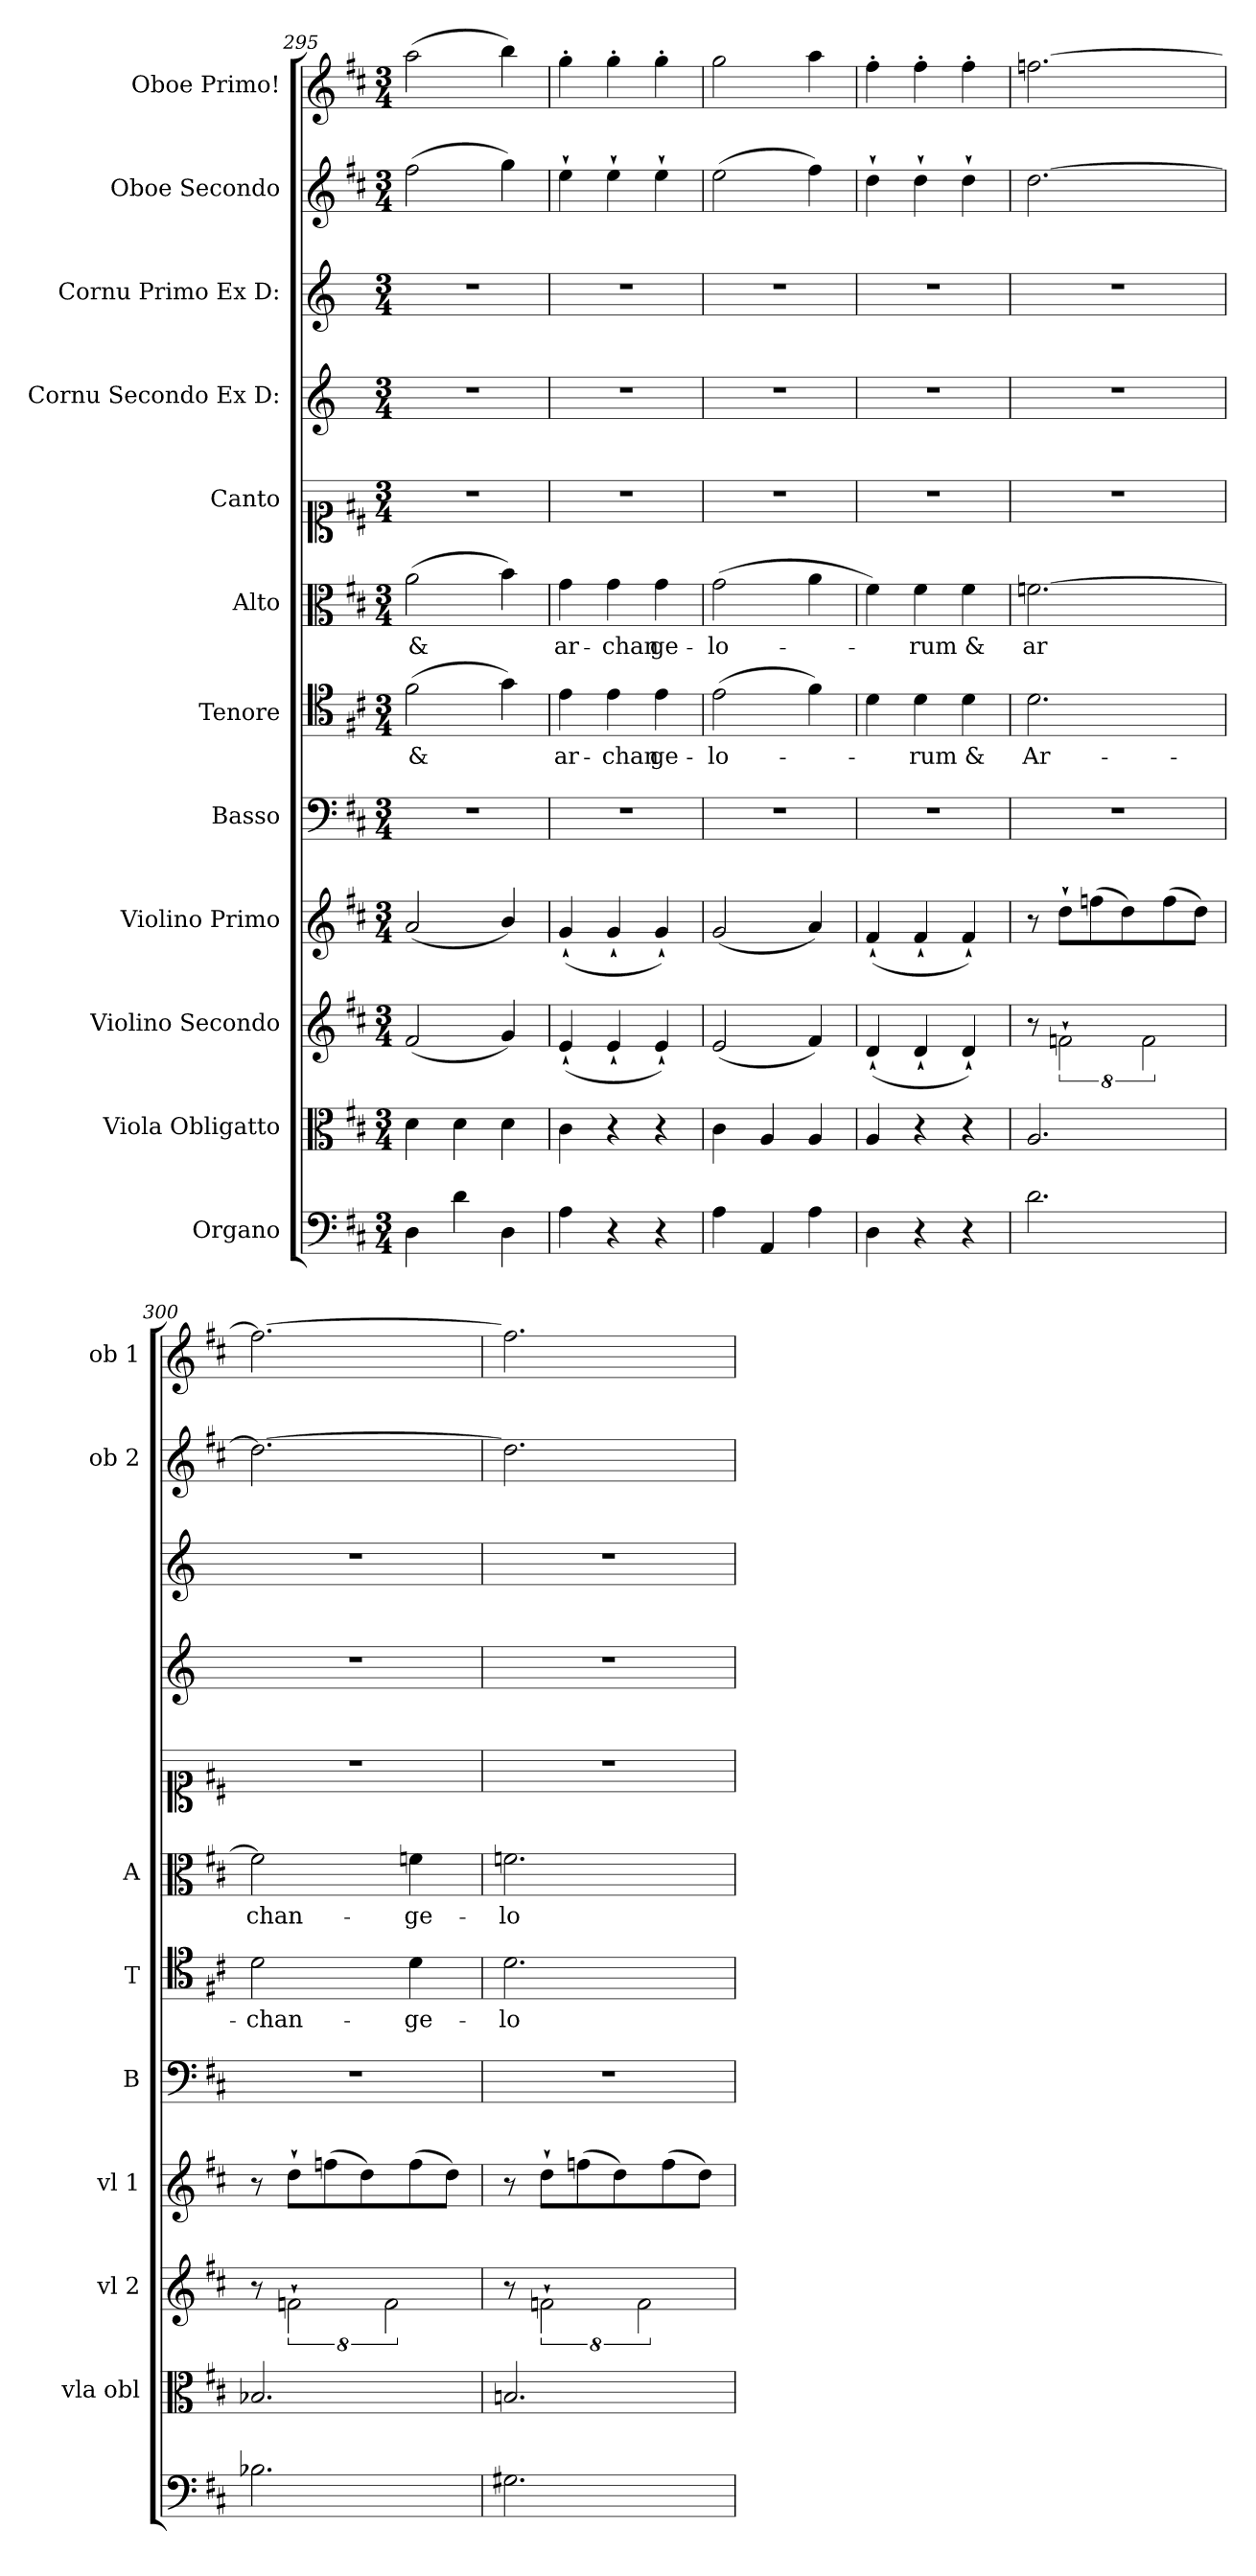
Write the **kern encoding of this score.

**kern	**kern	**kern	**kern	**kern	**kern	**text	**kern	**text	**kern	**kern	**kern	**kern	**kern
*part12	*part11	*part10	*part9	*part8	*part7	*part7	*part6	*part6	*part5	*part4	*part3	*part2	*part1
*staff12	*staff11	*staff10	*staff9	*staff8	*staff7	*staff7	*staff6	*staff6	*staff5	*staff4	*staff3	*staff2	*staff1
*I"Organo	*I"Viola Obligatto	*I"Violino Secondo	*I"Violino Primo	*I"Basso	*I"Tenore	*	*I"Alto	*	*I"Canto	*I"Cornu Secondo Ex D:	*I"Cornu Primo Ex D:	*I"Oboe Secondo	*I"Oboe Primo!
*	*I'vla obl	*I'vl 2	*I'vl 1	*I'B	*I'T	*	*I'A	*	*	*	*	*I'ob 2	*I'ob 1
*clefF4	*clefC3	*clefG2	*clefG2	*clefF4	*clefC4	*	*clefC3	*	*clefC1	*clefG2	*clefG2	*clefG2	*clefG2
*	*	*	*	*	*	*	*	*	*	*ITrd-1c-2	*ITrd-1c-2	*	*
*k[f#c#]	*k[f#c#]	*k[f#c#]	*k[f#c#]	*k[f#c#]	*k[f#c#]	*	*k[f#c#]	*	*k[f#c#]	*k[f#c#]	*k[f#c#]	*k[f#c#]	*k[f#c#]
*D:	*D:	*D:	*D:	*D:	*D:	*	*D:	*	*D:	*	*	*D:	*D:
*M3/4	*M3/4	*M3/4	*M3/4	*M3/4	*M3/4	*	*M3/4	*	*M3/4	*M3/4	*M3/4	*M3/4	*M3/4
=295	=295	=295	=295	=295	=295	=295	=295	=295	=295	=295	=295	=295	=295
!	!	!	!	!	!	!	!	!LO:LY:i	!	!	!	!	!
4D\	4d\	(2f#/	(2a/	2.r	(2f#\	&	(2a\	&	2.r	2.r	2.r	(2ff#\	(2aa\
4d\	4d\	.	.	.	.	.	.	.	.	.	.	.	.
4D\	4d\	4g/)	4b/)	.	4g\)	.	4b\)	.	.	.	.	4gg\)	4bb\)
=296	=296	=296	=296	=296	=296	=296	=296	=296	=296	=296	=296	=296	=296
!	!	!	!	!	!	!	!	!LO:LY:i	!	!	!	!	!
4A\	4c#\	(4e`/	(4g`/	2.r	4e\	ar-	4g\	ar-	2.r	2.r	2.r	4ee`\	4gg'\
!	!	!	!	!	!	!	!	!LO:LY:i	!	!	!	!	!
4r	4r	4e`/	4g`/	.	4e\	-chan-	4g\	-chan-	.	.	.	4ee`\	4gg'\
!	!	!	!	!	!	!	!	!LO:LY:i	!	!	!	!	!
4r	4r	4e`/)	4g`/)	.	4e\	-ge-	4g\	-ge-	.	.	.	4ee`\	4gg'\
=297	=297	=297	=297	=297	=297	=297	=297	=297	=297	=297	=297	=297	=297
!	!	!	!	!	!	!	!	!LO:LY:i	!	!	!	!	!
4A\	4c#\	(2e/	(2g/	2.r	(2e\	-lo-	(2g\	-lo-	2.r	2.r	2.r	(2ee\	2gg\
4AA/	4A/	.	.	.	.	.	.	.	.	.	.	.	.
4A\	4A/	4f#/)	4a/)	.	4f#\)	.	4a\	.	.	.	.	4ff#\)	4aa\
=298	=298	=298	=298	=298	=298	=298	=298	=298	=298	=298	=298	=298	=298
4D\	4A/	(4d`/	(4f#`/	2.r	4d\	.	4f#\)	.	2.r	2.r	2.r	4dd`\	4ff#'\
!	!	!	!	!	!	!	!	!LO:LY:i	!	!	!	!	!
4r	4r	4d`/	4f#`/	.	4d\	-rum	4f#\	-rum	.	.	.	4dd`\	4ff#'\
4r	4r	4d`/)	4f#`/)	.	4d\	&	4f#\	&	.	.	.	4dd`\	4ff#'\
=299	=299	=299	=299	=299	=299	=299	=299	=299	=299	=299	=299	=299	=299
2.d\	2.A/	8r	8r	2.r	2.d\	Ar-	[2.fn\	ar	2.r	2.r	2.r	[2.dd\	[2.ffn\
.	.	16%5fn@@8@@`\	8dd`\L	.	.	.	.	.	.	.	.	.	.
.	.	.	(8ffn\	.	.	.	.	.	.	.	.	.	.
.	.	.	8dd\)	.	.	.	.	.	.	.	.	.	.
.	.	16%5f@@8@@\	.	.	.	.	.	.	.	.	.	.	.
.	.	.	(8ff\	.	.	.	.	.	.	.	.	.	.
.	.	.	.	.	.	.	.	.	.	.	.	.	.
.	.	.	8dd\J)	.	.	.	.	.	.	.	.	.	.
.	.	.	.	.	.	.	.	.	.	.	.	.	.
=300	=300	=300	=300	=300	=300	=300	=300	=300	=300	=300	=300	=300	=300
2.B-X\	2.B-X/	8r	8r	2.r	2d\	-chan-	2f\]	chan-	2.r	2.r	2.r	2.dd\_	2.ff\_
.	.	.	.	.	.	.	.	.	.	.	.	.	.
.	.	16%5fn@@8@@`\	8dd`\L	.	.	.	.	.	.	.	.	.	.
.	.	.	.	.	.	.	.	.	.	.	.	.	.
.	.	.	(8ffn\	.	.	.	.	.	.	.	.	.	.
.	.	.	8dd\)	.	.	.	.	.	.	.	.	.	.
.	.	16%5f@@8@@\	.	.	.	.	.	.	.	.	.	.	.
.	.	.	(8ff\	.	4d\	-ge-	4fn\	-ge-	.	.	.	.	.
.	.	.	.	.	.	.	.	.	.	.	.	.	.
.	.	.	8dd\J)	.	.	.	.	.	.	.	.	.	.
.	.	.	.	.	.	.	.	.	.	.	.	.	.
=301	=301	=301	=301	=301	=301	=301	=301	=301	=301	=301	=301	=301	=301
2.G#X\	2.Bn/	8r	8r	2.r	2.d\	-lo-	2.fn\	-lo-	2.r	2.r	2.r	2.dd\]	2.ff\]
.	.	.	.	.	.	.	.	.	.	.	.	.	.
.	.	16%5fn@@8@@`\	8dd`\L	.	.	.	.	.	.	.	.	.	.
.	.	.	.	.	.	.	.	.	.	.	.	.	.
.	.	.	(8ffn\	.	.	.	.	.	.	.	.	.	.
.	.	.	8dd\)	.	.	.	.	.	.	.	.	.	.
.	.	16%5f@@8@@\	.	.	.	.	.	.	.	.	.	.	.
.	.	.	(8ff\	.	.	.	.	.	.	.	.	.	.
.	.	.	.	.	.	.	.	.	.	.	.	.	.
.	.	.	8dd\J)	.	.	.	.	.	.	.	.	.	.
.	.	.	.	.	.	.	.	.	.	.	.	.	.
.	.	.	.	.	.	.	.	.	.	.	.	.	.
.	.	.	.	.	.	.	.	.	.	.	.	.	.
=	=	=	=	=	=	=	=	=	=	=	=	=	=
*-	*-	*-	*-	*-	*-	*-	*-	*-	*-	*-	*-	*-	*-
